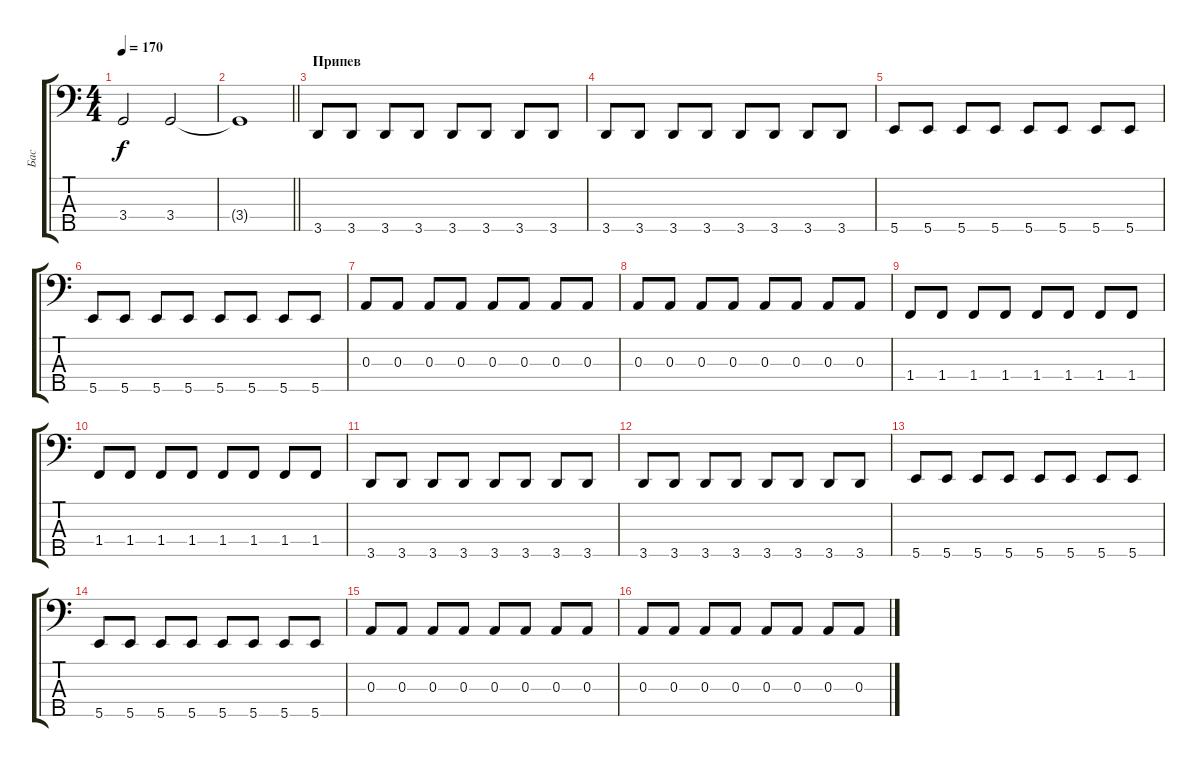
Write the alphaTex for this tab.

\track ("Бас" "Бас") {instrument electricbassfinger}
\staff {score tabs}
\tuning (G2 D2 A1 E1 B0) {hide}
\ts (4 4)
\tempo 170
\clef f4
\ks c
3.4.2{dy f} 3.4.2 |
\barLineRight lightlight
3.4{t}.1 |
\section ("" "Припев")
3.5.8 3.5.8 3.5.8 3.5.8 3.5.8 3.5.8 3.5.8 3.5.8 |
3.5.8 3.5.8 3.5.8 3.5.8 3.5.8 3.5.8 3.5.8 3.5.8 |
5.5.8 5.5.8 5.5.8 5.5.8 5.5.8 5.5.8 5.5.8 5.5.8 |
5.5.8 5.5.8 5.5.8 5.5.8 5.5.8 5.5.8 5.5.8 5.5.8 |
0.3.8 0.3.8 0.3.8 0.3.8 0.3.8 0.3.8 0.3.8 0.3.8 |
0.3.8 0.3.8 0.3.8 0.3.8 0.3.8 0.3.8 0.3.8 0.3.8 |
1.4.8 1.4.8 1.4.8 1.4.8 1.4.8 1.4.8 1.4.8 1.4.8 |
1.4.8 1.4.8 1.4.8 1.4.8 1.4.8 1.4.8 1.4.8 1.4.8 |
3.5.8 3.5.8 3.5.8 3.5.8 3.5.8 3.5.8 3.5.8 3.5.8 |
3.5.8 3.5.8 3.5.8 3.5.8 3.5.8 3.5.8 3.5.8 3.5.8 |
5.5.8 5.5.8 5.5.8 5.5.8 5.5.8 5.5.8 5.5.8 5.5.8 |
5.5.8 5.5.8 5.5.8 5.5.8 5.5.8 5.5.8 5.5.8 5.5.8 |
0.3.8 0.3.8 0.3.8 0.3.8 0.3.8 0.3.8 0.3.8 0.3.8 |
0.3.8 0.3.8 0.3.8 0.3.8 0.3.8 0.3.8 0.3.8 0.3.8
